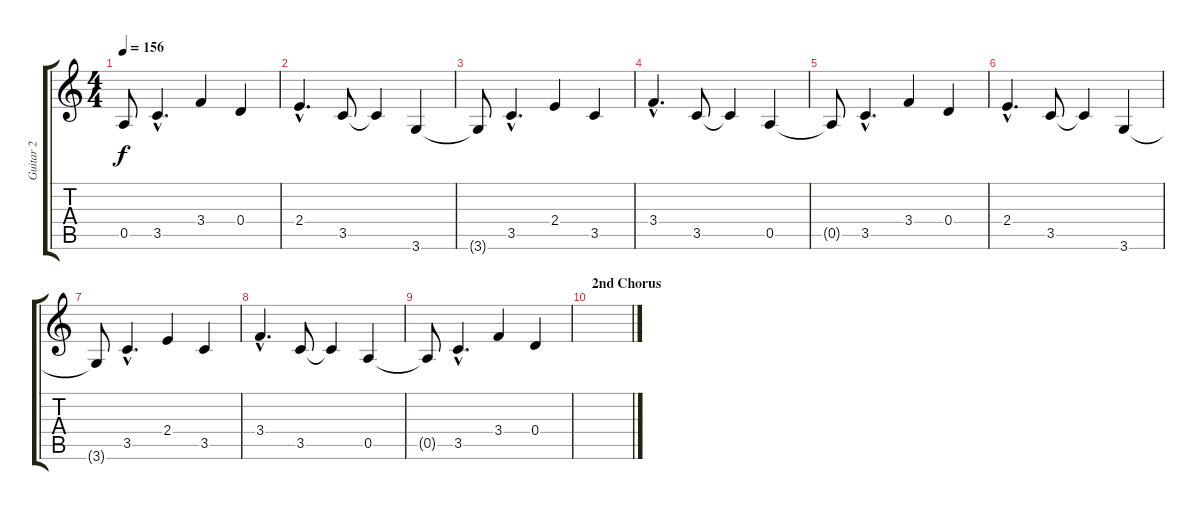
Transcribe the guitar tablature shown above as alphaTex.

\track ("Guitar 2" "Guitar 2") {instrument electricguitarclean}
\staff {score tabs}
\tuning (E4 B3 G3 D3 A2 E2) {hide}
\ts (4 4)
\tempo 156
\clef g2
\ks c
0.5{t}.8{dy f} 3.5{hac}.4{d} 3.4.4 0.4.4 |
2.4{hac}.4{d} 3.5.8 3.5{t}.4 3.6.4 |
3.6{t}.8 3.5{hac}.4{d} 2.4.4 3.5.4 |
3.4{hac}.4{d} 3.5.8 3.5{t}.4 0.5.4 |
0.5{t}.8 3.5{hac}.4{d} 3.4.4 0.4.4 |
2.4{hac}.4{d} 3.5.8 3.5{t}.4 3.6.4 |
3.6{t}.8 3.5{hac}.4{d} 2.4.4 3.5.4 |
3.4{hac}.4{d} 3.5.8 3.5{t}.4 0.5.4 |
0.5{t}.8 3.5{hac}.4{d} 3.4.4 0.4.4 |
\section ("" "2nd Chorus")
